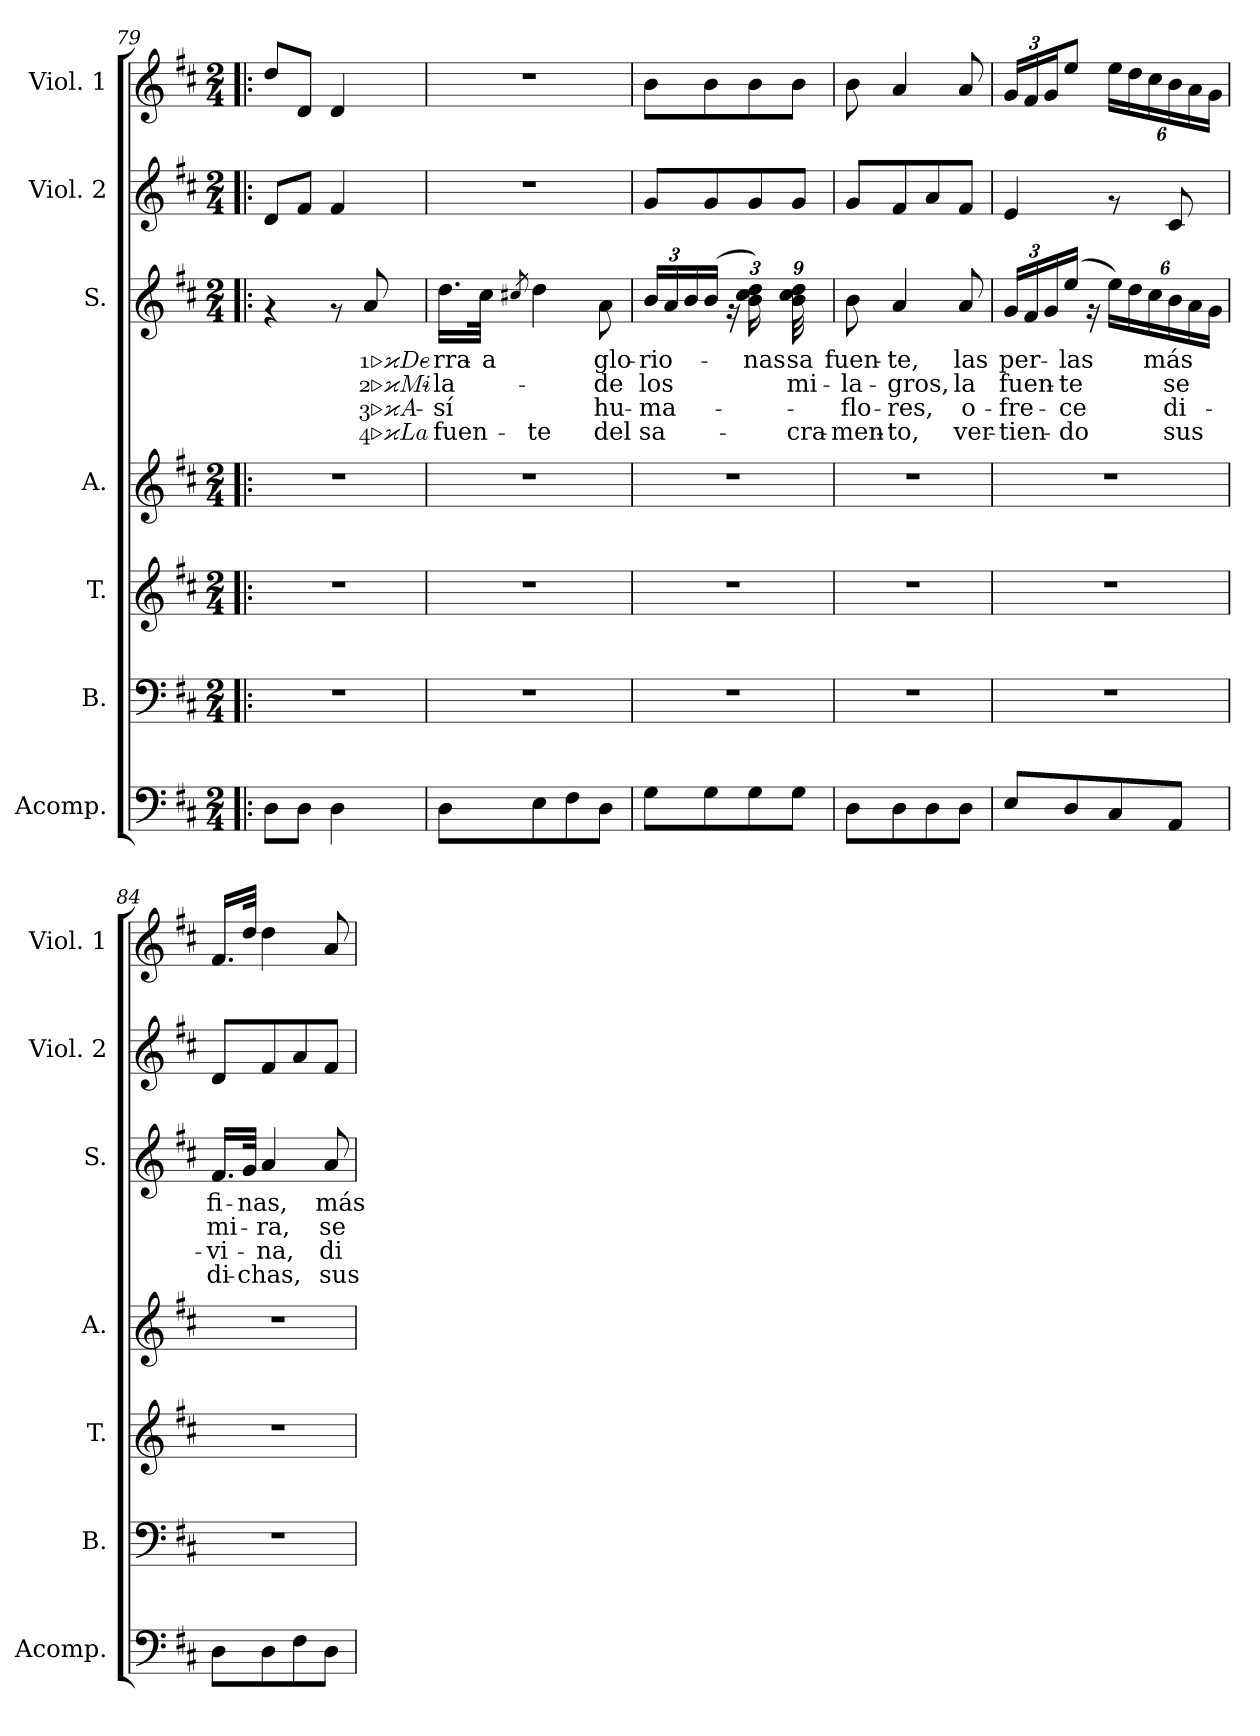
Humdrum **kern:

**kern	**kern	**kern	**kern	**kern	**text	**text	**text	**text	**kern	**kern
*part7	*part6	*part5	*part4	*part3	*part3	*part3	*part3	*part3	*part2	*part1
*staff7	*staff6	*staff5	*staff4	*staff3	*staff3	*staff3	*staff3	*staff3	*staff2	*staff1
*I"Acomp.	*I"B.	*I"T.	*I"A.	*I"S.	*	*	*	*	*I"Viol. 2	*I"Viol. 1
*I'Acomp.	*I'B.	*I'T.	*I'A.	*I'S.	*	*	*	*	*I'Viol. 2	*I'Viol. 1
*clefF4	*clefF4	*clefG2	*clefG2	*clefG2	*	*	*	*	*clefG2	*clefG2
*k[f#c#]	*k[f#c#]	*k[f#c#]	*k[f#c#]	*k[f#c#]	*	*	*	*	*k[f#c#]	*k[f#c#]
*D:	*D:	*D:	*D:	*D:	*	*	*	*	*D:	*D:
*M2/4	*M2/4	*M2/4	*M2/4	*M2/4	*	*	*	*	*M2/4	*M2/4
=79!|:	=79!|:	=79!|:	=79!|:	=79!|:	=79!|:	=79!|:	=79!|:	=79!|:	=79!|:	=79!|:
8D\L	2r	2r	2r	4rf	.	.	.	.	8d/L	8dd/L
8D\J	.	.	.	.	.	.	.	.	8f#/J	8d/J
4D\	.	.	.	8rf	.	.	.	.	4f#/	4d/
!	!	!	!	!	!LO:LY:b	!LO:LY:b	!LO:LY:b	!LO:LY:b	!	!
.	.	.	.	8a/	1.De-	2.Mi-	3.A-	4.La	.	.
=80	=80	=80	=80	=80	=80	=80	=80	=80	=80	=80
!	!	!	!	!	!LO:LY:b	!LO:LY:b	!LO:LY:b	!LO:LY:b	!	!
8D\L	2r	2r	2r	16.dd\LL	-rra-	-la-	-sí	fuen-	2r	2r
!	!	!	!	!	!LO:LY:b	!	!	!	!	!
.	.	.	.	32cc#\JJk	-a	.	.	.	.	.
.	.	.	.	8qcc#X/	.	.	.	.	.	.
!	!	!	!	!	!	!	!	!LO:LY:b	!	!
8E\	.	.	.	4dd\	.	.	.	-te	.	.
8F#\	.	.	.	.	.	.	.	.	.	.
!	!	!	!	!	!LO:LY:b	!LO:LY:b	!LO:LY:b	!LO:LY:b	!	!
8D\J	.	.	.	8a\	glo-	-de	hu-	del	.	.
!!LO:LB:g=z
=81	=81	=81	=81	=81	=81	=81	=81	=81	=81	=81
*	*	*	*	*Xbrackettup	*	*	*	*	*	*
!	!	!	!	!	!LO:LY:b	!LO:LY:b	!LO:LY:b	!LO:LY:b	!	!
8G\L	2r	2r	2r	24b/LL	-rio-	los	-ma-	sa-	8g/L	8b\L
.	.	.	.	24a/	.	.	.	.	.	.
.	.	.	.	24b/	.	.	.	.	.	.
8G\	.	.	.	(>16b/JJ	.	.	.	.	8g/	8b\
.	.	.	.	16rf	.	.	.	.	.	.
!	!	!	!	!	!LO:LY:b	!	!	!	!	!
8G\	.	.	.	24b\ 24cc#\ 24dd\)	-nas	.	.	.	8g/	8b\
.	.	.	.	12ryy	.	.	.	.	.	.
!	!	!	!	!	!LO:LY:b	!LO:LY:b	!	!LO:LY:b	!	!
8G\J	.	.	.	36b\ 36cc#\ 36dd\	sa	mi-	.	-cra-	8g/J	8b\J
.	.	.	.	72%7ryy	.	.	.	.	.	.
=82	=82	=82	=82	=82	=82	=82	=82	=82	=82	=82
!	!	!	!	!	!LO:LY:b	!LO:LY:b	!LO:LY:b	!LO:LY:b	!	!
8D\L	2r	2r	2r	8b\	fuen-	-la-	-flo-	-men-	8g/L	8b\
!	!	!	!	!	!LO:LY:b	!LO:LY:b	!LO:LY:b	!LO:LY:b	!	!
8D\	.	.	.	4a/	-te,	-gros,	-res,	-to,	8f#/	4a/
8D\	.	.	.	.	.	.	.	.	8a/	.
!	!	!	!	!	!LO:LY:b	!LO:LY:b	!LO:LY:b	!LO:LY:b	!	!
8D\J	.	.	.	8a/	las	la	o-	ver-	8f#/J	8a/
=83	=83	=83	=83	=83	=83	=83	=83	=83	=83	=83
!	!	!	!	!	!LO:LY:b	!LO:LY:b	!LO:LY:b	!LO:LY:b	!	!
*	*	*	*	*	*	*	*	*	*	*Xbrackettup
8E/L	2r	2r	2r	24g/LL	per-	fuen-	-fre-	-tien-	4e/	24g/LL
.	.	.	.	24f#/	.	.	.	.	.	24f#/
.	.	.	.	24g/	.	.	.	.	.	24g/J
!	!	!	!	!	!LO:LY:b	!LO:LY:b	!LO:LY:b	!LO:LY:b	!	!
8D/	.	.	.	(>16ee/JJ	-las	-te	-ce	-do	.	8ee/J
.	.	.	.	16rf	.	.	.	.	.	.
8C#/	.	.	.	24ee\LL)	.	.	.	.	8rf	24ee\LL
.	.	.	.	24dd\	.	.	.	.	.	24dd\
!	!	!	!	!	!LO:LY:b	!	!	!	!	!
.	.	.	.	24cc#\	más	.	.	.	.	24cc#\
*	*	*	*	*Xtuplet	*	*	*	*	*	*
!	!	!	!	!	!	!LO:LY:b	!LO:LY:b	!LO:LY:b	!	!
*	*	*	*	*	*	*	*	*	*	*Xtuplet
8AA/J	.	.	.	24b\	.	se	di-	sus	8c#/	24b\
.	.	.	.	24a\	.	.	.	.	.	24a\
.	.	.	.	24g\JJ	.	.	.	.	.	24g\JJ
=84	=84	=84	=84	=84	=84	=84	=84	=84	=84	=84
!	!	!	!	!	!LO:LY:b	!LO:LY:b	!LO:LY:b	!LO:LY:b	!	!
8D\L	2r	2r	2r	16.f#/LL	fi-	mi-	-vi-	di-	8d/L	16.f#/LL
!	!	!	!	!	!LO:LY:b	!	!	!LO:LY:b	!	!
.	.	.	.	32g/JJk	-nas,	.	.	-chas,	.	32dd/JJk
!	!	!	!	!	!	!LO:LY:b	!LO:LY:b	!	!	!
8D\	.	.	.	4a/	.	-ra,	-na,	.	8f#/	4dd\
8F#\	.	.	.	.	.	.	.	.	8a/	.
!	!	!	!	!	!LO:LY:b	!LO:LY:b	!LO:LY:b	!LO:LY:b	!	!
8D\J	.	.	.	8a/	más	se	di-	sus	8f#/J	8a/
=	=	=	=	=	=	=	=	=	=	=
*-	*-	*-	*-	*-	*-	*-	*-	*-	*-	*-
